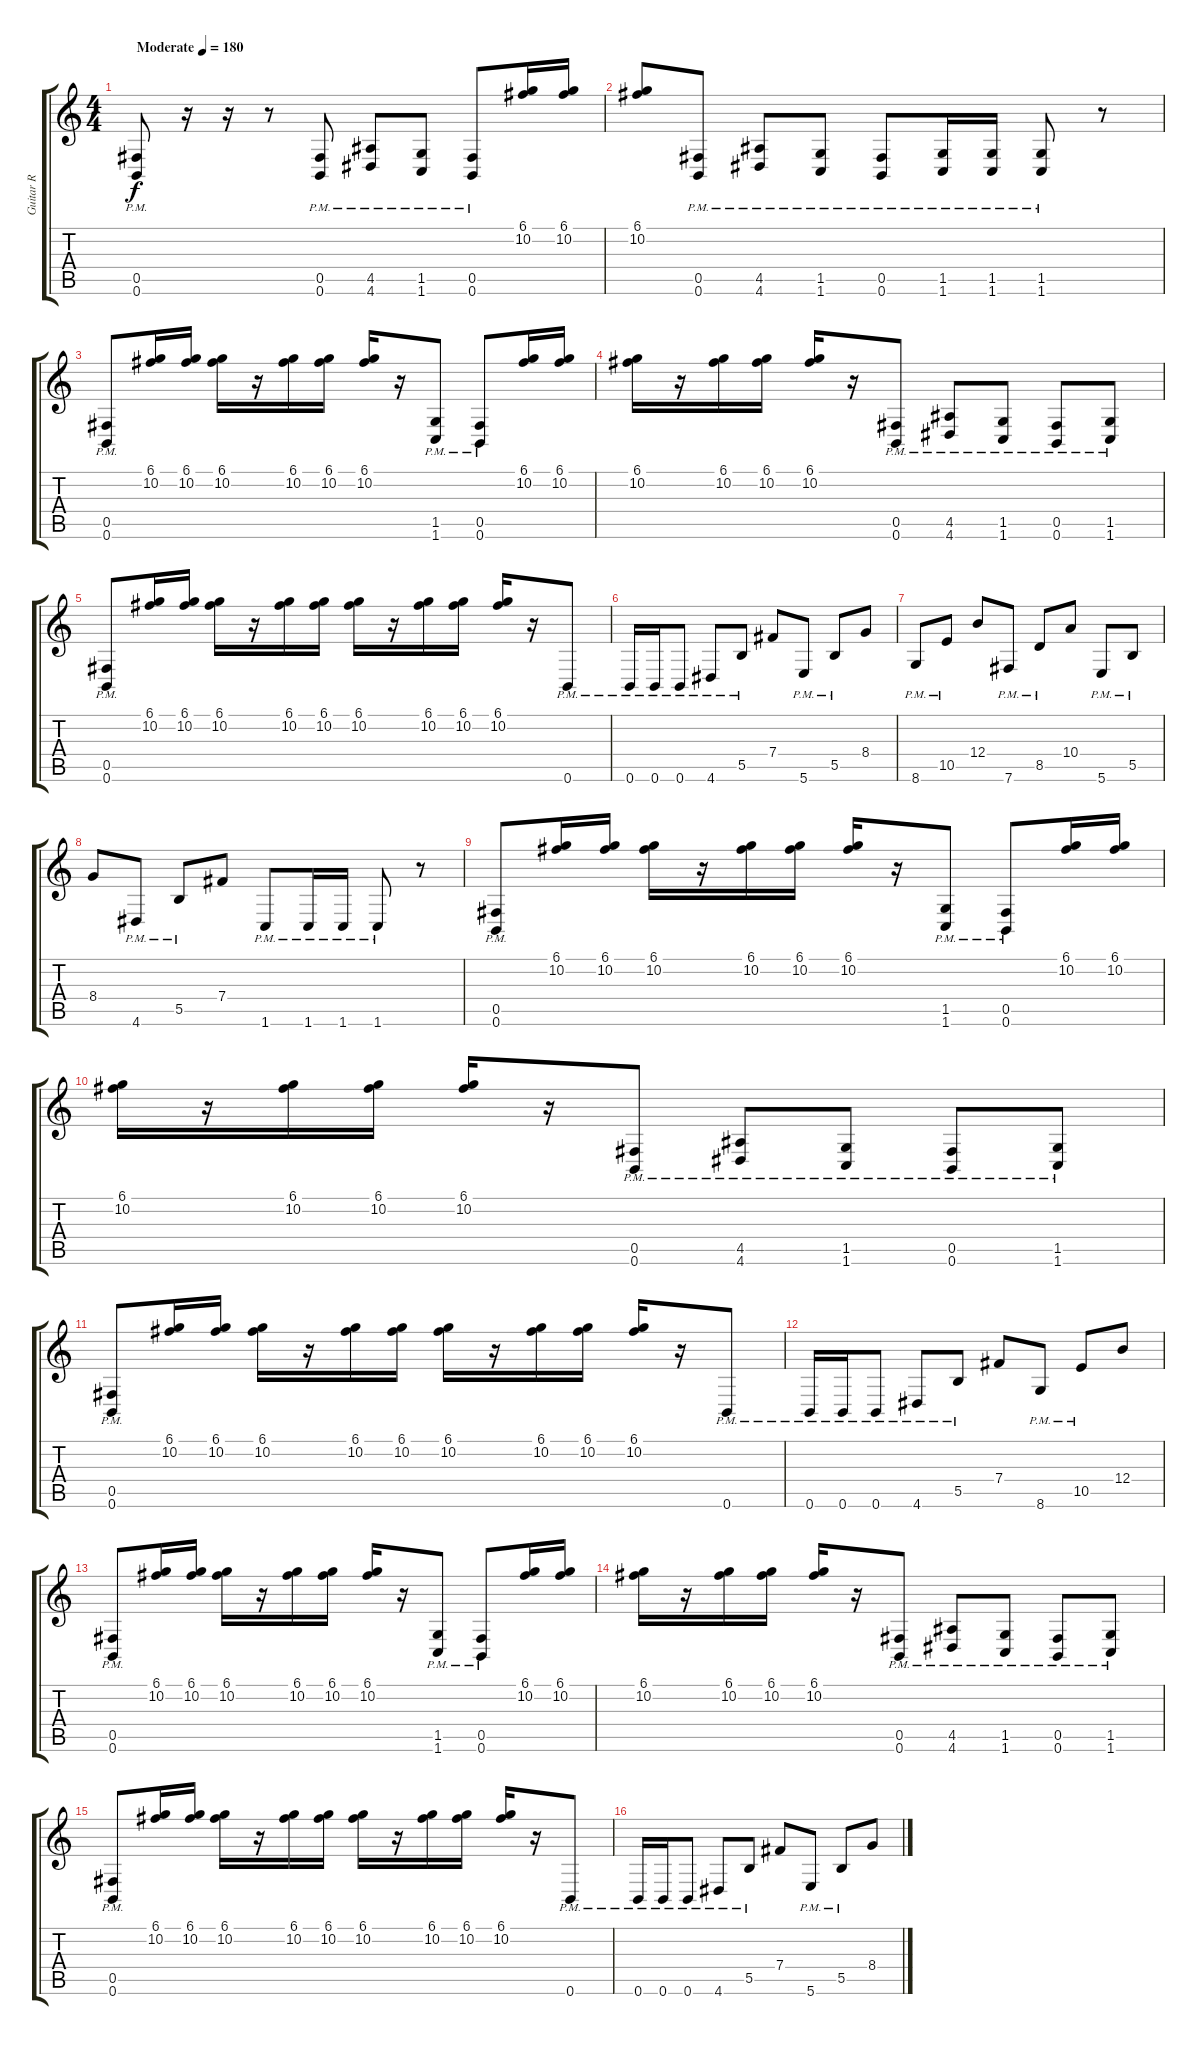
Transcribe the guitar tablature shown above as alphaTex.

\track ("Guitar R" "Guitar R") {instrument overdrivenguitar}
\staff {score tabs}
\tuning (Db4 Ab3 E3 B2 Gb2 B1) {hide}
\ts (4 4)
\tempo (180 "Moderate")
\clef g2
\ks c
(0.5{pm} 0.6{pm}).8{dy f instrument overdrivenguitar} r.16 r.16 r.8 (0.5{pm} 0.6{pm}).8 (4.5{pm} 4.6{pm}).8 (1.5{pm} 1.6{pm}).8 (0.5{pm} 0.6{pm}).8 (6.1 10.2).16 (6.1 10.2).16 |
(6.1 10.2).8 (0.5{pm} 0.6{pm}).8 (4.5{pm} 4.6{pm}).8 (1.5{pm} 1.6{pm}).8 (0.5{pm} 0.6{pm}).8 (1.5{pm} 1.6{pm}).16 (1.5{pm} 1.6{pm}).16 (1.5{pm} 1.6{pm}).8 r.8 |
(0.5{pm} 0.6{pm}).8 (6.1 10.2).16 (6.1 10.2).16 (6.1 10.2).16 r.16 (6.1 10.2).16 (6.1 10.2).16 (6.1 10.2).16 r.16 (1.5{pm} 1.6{pm}).8 (0.5{pm} 0.6{pm}).8 (6.1 10.2).16 (6.1 10.2).16 |
(6.1 10.2).16 r.16 (6.1 10.2).16 (6.1 10.2).16 (6.1 10.2).16 r.16 (0.5{pm} 0.6{pm}).8 (4.5{pm} 4.6{pm}).8 (1.5{pm} 1.6{pm}).8 (0.5{pm} 0.6{pm}).8 (1.5{pm} 1.6{pm}).8 |
(0.5{pm} 0.6{pm}).8 (6.1 10.2).16 (6.1 10.2).16 (6.1 10.2).16 r.16 (6.1 10.2).16 (6.1 10.2).16 (6.1 10.2).16 r.16 (6.1 10.2).16 (6.1 10.2).16 (6.1 10.2).16 r.16 0.6{pm}.8 |
0.6{pm}.16 0.6{pm}.16 0.6{pm}.8 4.6{pm}.8 5.5{pm}.8 7.4.8 5.6{pm}.8 5.5{pm}.8 8.4.8 |
8.6{pm}.8 10.5{pm}.8 12.4.8 7.6{pm}.8 8.5{pm}.8 10.4.8 5.6{pm}.8 5.5{pm}.8 |
8.4.8 4.6{pm}.8 5.5{pm}.8 7.4.8 1.6{pm}.8 1.6{pm}.16 1.6{pm}.16 1.6{pm}.8 r.8 |
(0.5{pm} 0.6{pm}).8 (6.1 10.2).16 (6.1 10.2).16 (6.1 10.2).16 r.16 (6.1 10.2).16 (6.1 10.2).16 (6.1 10.2).16 r.16 (1.5{pm} 1.6{pm}).8 (0.5{pm} 0.6{pm}).8 (6.1 10.2).16 (6.1 10.2).16 |
(6.1 10.2).16 r.16 (6.1 10.2).16 (6.1 10.2).16 (6.1 10.2).16 r.16 (0.5{pm} 0.6{pm}).8 (4.5{pm} 4.6{pm}).8 (1.5{pm} 1.6{pm}).8 (0.5{pm} 0.6{pm}).8 (1.5{pm} 1.6{pm}).8 |
(0.5{pm} 0.6{pm}).8 (6.1 10.2).16 (6.1 10.2).16 (6.1 10.2).16 r.16 (6.1 10.2).16 (6.1 10.2).16 (6.1 10.2).16 r.16 (6.1 10.2).16 (6.1 10.2).16 (6.1 10.2).16 r.16 0.6{pm}.8 |
0.6{pm}.16 0.6{pm}.16 0.6{pm}.8 4.6{pm}.8 5.5{pm}.8 7.4.8 8.6{pm}.8 10.5{pm}.8 12.4.8 |
(0.5{pm} 0.6{pm}).8 (6.1 10.2).16 (6.1 10.2).16 (6.1 10.2).16 r.16 (6.1 10.2).16 (6.1 10.2).16 (6.1 10.2).16 r.16 (1.5{pm} 1.6{pm}).8 (0.5{pm} 0.6{pm}).8 (6.1 10.2).16 (6.1 10.2).16 |
(6.1 10.2).16 r.16 (6.1 10.2).16 (6.1 10.2).16 (6.1 10.2).16 r.16 (0.5{pm} 0.6{pm}).8 (4.5{pm} 4.6{pm}).8 (1.5{pm} 1.6{pm}).8 (0.5{pm} 0.6{pm}).8 (1.5{pm} 1.6{pm}).8 |
(0.5{pm} 0.6{pm}).8 (6.1 10.2).16 (6.1 10.2).16 (6.1 10.2).16 r.16 (6.1 10.2).16 (6.1 10.2).16 (6.1 10.2).16 r.16 (6.1 10.2).16 (6.1 10.2).16 (6.1 10.2).16 r.16 0.6{pm}.8 |
0.6{pm}.16 0.6{pm}.16 0.6{pm}.8 4.6{pm}.8 5.5{pm}.8 7.4.8 5.6{pm}.8 5.5{pm}.8 8.4.8
